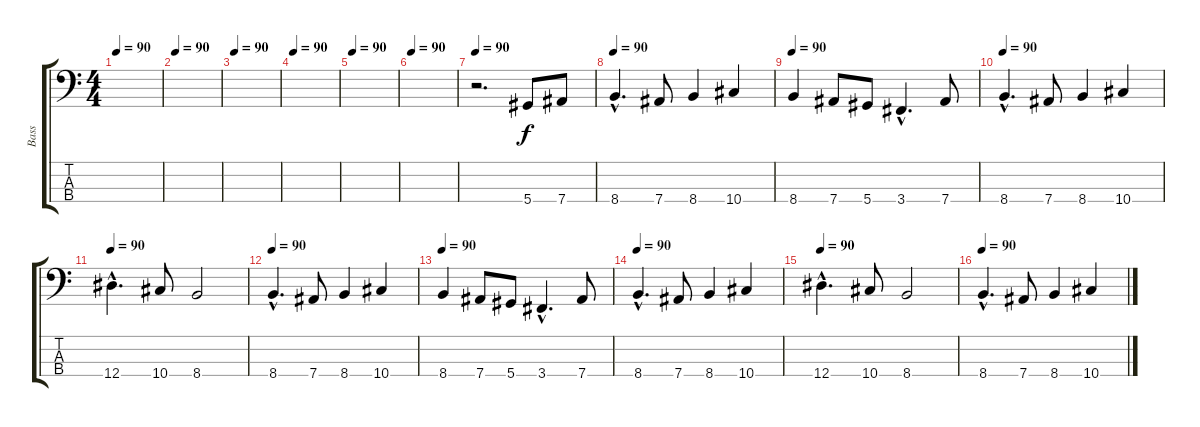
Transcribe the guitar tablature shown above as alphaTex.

\track ("Bass" "Bass") {instrument electricbasspick}
\staff {score tabs}
\tuning (Gb2 Db2 Ab1 Eb1) {hide}
\ts (4 4)
\tempo 90
\clef f4
\ks c
|
\tempo 90
|
\tempo 90
|
\tempo 90
|
\tempo 90
|
\tempo 90
|
\tempo 90
r.2{d} 5.4.8 7.4.8 |
\tempo 90
8.4{hac}.4{d} 7.4.8 8.4.4 10.4.4 |
\tempo 90
8.4.4 7.4.8 5.4.8 3.4{hac}.4{d} 7.4.8 |
\tempo 90
8.4{hac}.4{d} 7.4.8 8.4.4 10.4.4 |
\tempo 90
12.4{hac}.4{d} 10.4.8 8.4.2 |
\tempo 90
8.4{hac}.4{d} 7.4.8 8.4.4 10.4.4 |
\tempo 90
8.4.4 7.4.8 5.4.8 3.4{hac}.4{d} 7.4.8 |
\tempo 90
8.4{hac}.4{d} 7.4.8 8.4.4 10.4.4 |
\tempo 90
12.4{hac}.4{d} 10.4.8 8.4.2 |
\tempo 90
8.4{hac}.4{d} 7.4.8 8.4.4 10.4.4
